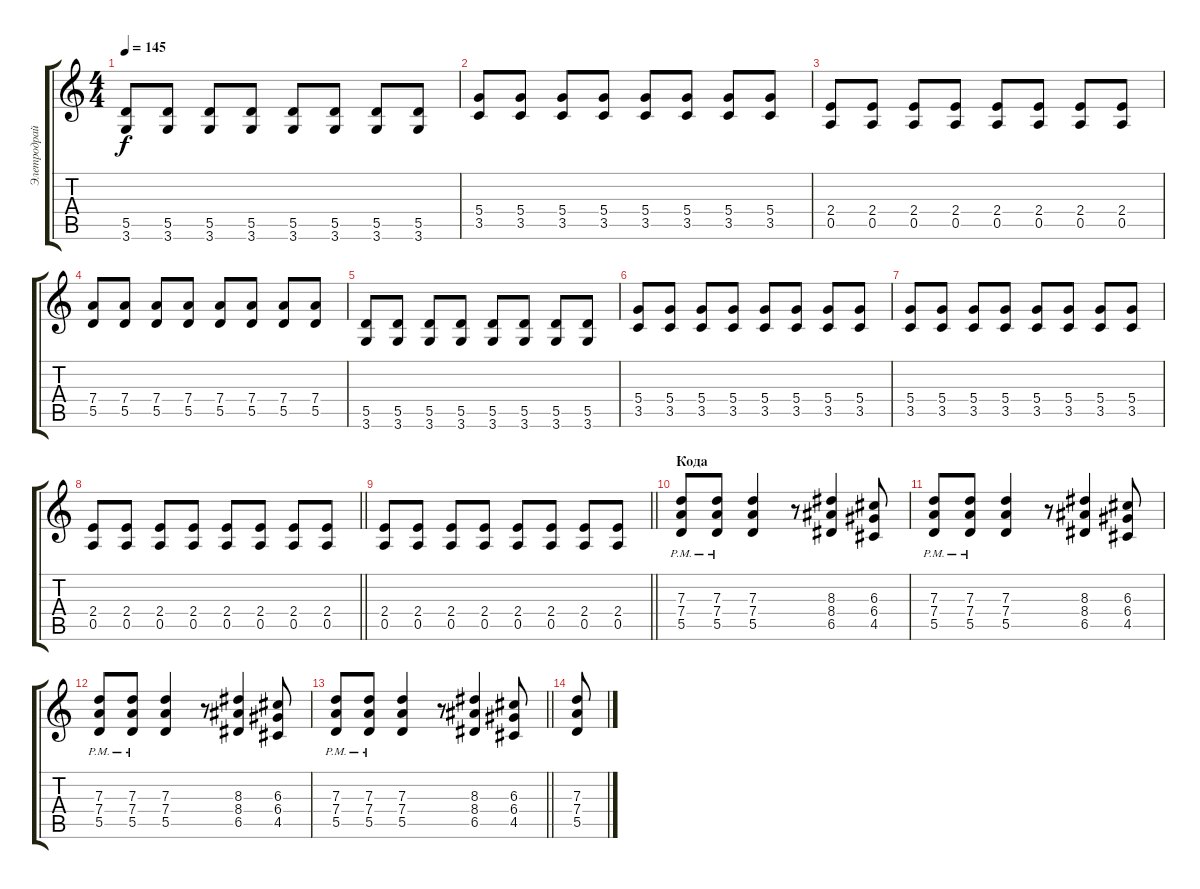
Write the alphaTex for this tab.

\track ("Элетродрайв" "Элетродрай") {instrument distortionguitar}
\staff {score tabs}
\tuning (E4 B3 G3 D3 A2 E2) {hide}
\ts (4 4)
\tempo 145
\clef g2
\ks c
(5.5 3.6).8{dy f} (5.5 3.6).8 (5.5 3.6).8 (5.5 3.6).8 (5.5 3.6).8 (5.5 3.6).8 (5.5 3.6).8 (5.5 3.6).8 |
(5.4 3.5).8 (5.4 3.5).8 (5.4 3.5).8 (5.4 3.5).8 (5.4 3.5).8 (5.4 3.5).8 (5.4 3.5).8 (5.4 3.5).8 |
(2.4 0.5).8 (2.4 0.5).8 (2.4 0.5).8 (2.4 0.5).8 (2.4 0.5).8 (2.4 0.5).8 (2.4 0.5).8 (2.4 0.5).8 |
(7.4 5.5).8 (7.4 5.5).8 (7.4 5.5).8 (7.4 5.5).8 (7.4 5.5).8 (7.4 5.5).8 (7.4 5.5).8 (7.4 5.5).8 |
(5.5 3.6).8 (5.5 3.6).8 (5.5 3.6).8 (5.5 3.6).8 (5.5 3.6).8 (5.5 3.6).8 (5.5 3.6).8 (5.5 3.6).8 |
(5.4 3.5).8 (5.4 3.5).8 (5.4 3.5).8 (5.4 3.5).8 (5.4 3.5).8 (5.4 3.5).8 (5.4 3.5).8 (5.4 3.5).8 |
(5.4 3.5).8 (5.4 3.5).8 (5.4 3.5).8 (5.4 3.5).8 (5.4 3.5).8 (5.4 3.5).8 (5.4 3.5).8 (5.4 3.5).8 |
\barLineRight lightlight
(2.4 0.5).8 (2.4 0.5).8 (2.4 0.5).8 (2.4 0.5).8 (2.4 0.5).8 (2.4 0.5).8 (2.4 0.5).8 (2.4 0.5).8 |
\barLineRight lightlight
(2.4 0.5).8 (2.4 0.5).8 (2.4 0.5).8 (2.4 0.5).8 (2.4 0.5).8 (2.4 0.5).8 (2.4 0.5).8 (2.4 0.5).8 |
\section ("" "Кода")
(7.3{pm} 7.4{pm} 5.5{pm}).8 (7.3{pm} 7.4{pm} 5.5{pm}).8 (7.3 7.4 5.5).4 r.8 (8.3 8.4 6.5).4 (6.3 6.4 4.5).8 |
(7.3{pm} 7.4{pm} 5.5{pm}).8 (7.3{pm} 7.4{pm} 5.5{pm}).8 (7.3 7.4 5.5).4 r.8 (8.3 8.4 6.5).4 (6.3 6.4 4.5).8 |
(7.3{pm} 7.4{pm} 5.5{pm}).8 (7.3{pm} 7.4{pm} 5.5{pm}).8 (7.3 7.4 5.5).4 r.8 (8.3 8.4 6.5).4 (6.3 6.4 4.5).8 |
\barLineRight lightlight
(7.3{pm} 7.4{pm} 5.5{pm}).8 (7.3{pm} 7.4{pm} 5.5{pm}).8 (7.3 7.4 5.5).4 r.8 (8.3 8.4 6.5).4 (6.3 6.4 4.5).8 |
(7.3 7.4 5.5).8
